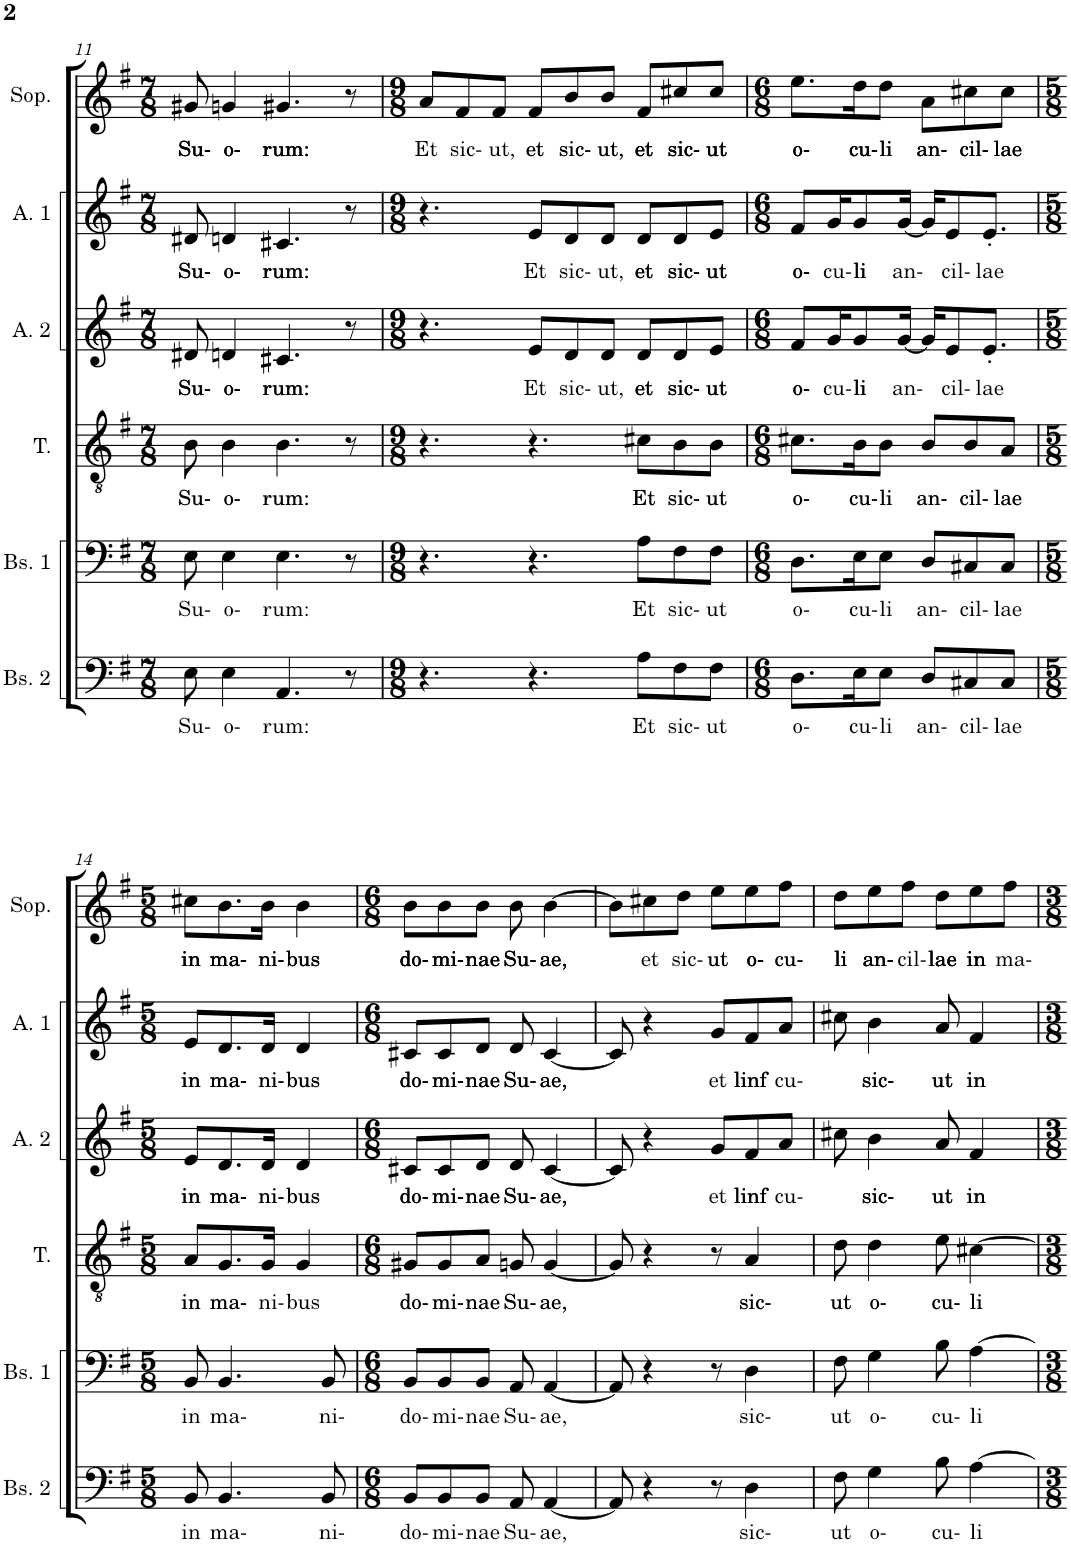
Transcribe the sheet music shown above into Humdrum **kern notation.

**kern	**text	**kern	**text	**kern	**text	**kern	**text	**kern	**text	**kern	**text
*part6	*part6	*part5	*part5	*part4	*part4	*part3	*part3	*part2	*part2	*part1	*part1
*staff6	*staff6	*staff5	*staff5	*staff4	*staff4	*staff3	*staff3	*staff2	*staff2	*staff1	*staff1
*I"Bas 2	*	*I"Bas 1	*	*I"Tenor	*	*I"Alt 2	*	*I"Alt 1	*	*I"Sopraan	*
*I'Bs. 2	*	*I'Bs. 1	*	*I'T.	*	*I'A. 2	*	*I'A. 1	*	*I'Sop.	*
!!LO:PB:g=z
*clefF4	*	*clefF4	*	*clefGv2	*	*clefG2	*	*clefG2	*	*clefG2	*
*k[f#]	*	*k[f#]	*	*k[f#]	*	*k[f#]	*	*k[f#]	*	*k[f#]	*
*M7/8	*	*M7/8	*	*M7/8	*	*M7/8	*	*M7/8	*	*M7/8	*
=11	=11	=11	=11	=11	=11	=11	=11	=11	=11	=11	=11
!	!LO:LY:b	!	!LO:LY:b	!	!LO:LY:b	!	!LO:LY:b	!	!LO:LY:b	!	!LO:LY:b
8E\	Su-	8E\	Su-	8B\	Su-	8d#X/	Su-	8d#X/	Su-	8g#X/	Su-
!	!LO:LY:b	!	!LO:LY:b	!	!LO:LY:b	!	!LO:LY:b	!	!LO:LY:b	!	!LO:LY:b
4E\	o-	4E\	o-	4B\	o-	4dn/	o-	4dn/	o-	4gn/	o-
!	!LO:LY:b	!	!LO:LY:b	!	!LO:LY:b	!	!LO:LY:b	!	!LO:LY:b	!	!LO:LY:b
4.AA/	rum:	4.E\	rum:	4.B\	rum:	4.c#X/	rum:	4.c#X/	rum:	4.g#X/	rum:
8r	.	8r	.	8r	.	8r	.	8r	.	8r	.
=12	=12	=12	=12	=12	=12	=12	=12	=12	=12	=12	=12
*M9/8	*	*M9/8	*	*M9/8	*	*M9/8	*	*M9/8	*	*M9/8	*
!	!	!	!	!	!	!	!	!	!	!	!LO:LY:b
4.r	.	4.r	.	4.r	.	4.r	.	4.r	.	8a/L	Et
!	!	!	!	!	!	!	!	!	!	!	!LO:LY:b
.	.	.	.	.	.	.	.	.	.	8f#/	sic-
!	!	!	!	!	!	!	!	!	!	!	!LO:LY:b
.	.	.	.	.	.	.	.	.	.	8f#/J	ut,
!	!	!	!	!	!	!	!LO:LY:b	!	!LO:LY:b	!	!LO:LY:b
4.r	.	4.r	.	4.r	.	8e/L	Et	8e/L	Et	8f#/L	et
!	!	!	!	!	!	!	!LO:LY:b	!	!LO:LY:b	!	!LO:LY:b
.	.	.	.	.	.	8d/	sic-	8d/	sic-	8b/	sic-
!	!	!	!	!	!	!	!LO:LY:b	!	!LO:LY:b	!	!LO:LY:b
.	.	.	.	.	.	8d/J	ut,	8d/J	ut,	8b/J	ut,
!	!LO:LY:b	!	!LO:LY:b	!	!LO:LY:b	!	!LO:LY:b	!	!LO:LY:b	!	!LO:LY:b
8A\L	Et	8A\L	Et	8c#X\L	Et	8d/L	et	8d/L	et	8f#/L	et
!	!LO:LY:b	!	!LO:LY:b	!	!LO:LY:b	!	!LO:LY:b	!	!LO:LY:b	!	!LO:LY:b
8F#\	sic-	8F#\	sic-	8B\	sic-	8d/	sic-	8d/	sic-	8cc#X/	sic-
!	!LO:LY:b	!	!LO:LY:b	!	!LO:LY:b	!	!LO:LY:b	!	!LO:LY:b	!	!LO:LY:b
8F#\J	ut	8F#\J	ut	8B\J	ut	8e/J	ut	8e/J	ut	8cc#/J	ut
=13	=13	=13	=13	=13	=13	=13	=13	=13	=13	=13	=13
*M6/8	*	*M6/8	*	*M6/8	*	*M6/8	*	*M6/8	*	*M6/8	*
!	!LO:LY:b	!	!LO:LY:b	!	!LO:LY:b	!	!LO:LY:b	!	!LO:LY:b	!	!LO:LY:b
8.D\L	o-	8.D\L	o-	8.c#X\L	o-	8f#/L	o-	8f#/L	o-	8.ee\L	o-
!	!	!	!	!	!	!	!LO:LY:b	!	!LO:LY:b	!	!
.	.	.	.	.	.	16g/K	cu-	16g/K	cu-	.	.
!	!LO:LY:b	!	!LO:LY:b	!	!LO:LY:b	!	!LO:LY:b	!	!LO:LY:b	!	!LO:LY:b
16E\K	cu-	16E\K	cu-	16B\K	cu-	8g/	li	8g/	li	16dd\K	cu-
!	!LO:LY:b	!	!LO:LY:b	!	!LO:LY:b	!	!	!	!	!	!LO:LY:b
8E\J	li	8E\J	li	8B\J	li	.	.	.	.	8dd\J	li
!	!	!	!	!	!	!	!LO:LY:b	!	!LO:LY:b	!	!
.	.	.	.	.	.	[16g/Jk	an-	[16g/Jk	an-	.	.
!	!LO:LY:b	!	!LO:LY:b	!	!LO:LY:b	!	!	!	!	!	!LO:LY:b
8D/L	an-	8D/L	an-	8B/L	an-	16g/KL]	.	16g/KL]	.	8a\L	an-
!	!	!	!	!	!	!	!LO:LY:b	!	!LO:LY:b	!	!
.	.	.	.	.	.	8e/	cil-	8e/	cil-	.	.
!	!LO:LY:b	!	!LO:LY:b	!	!LO:LY:b	!	!	!	!	!	!LO:LY:b
8C#X/	cil-	8C#X/	cil-	8B/	cil-	.	.	.	.	8cc#X\	cil-
!	!	!	!	!	!	!	!LO:LY:b	!	!LO:LY:b	!	!
.	.	.	.	.	.	8.e'/J	lae	8.e'/J	lae	.	.
!	!LO:LY:b	!	!LO:LY:b	!	!LO:LY:b	!	!	!	!	!	!LO:LY:b
8C#/J	lae	8C#/J	lae	8A/J	lae	.	.	.	.	8cc#\J	lae
!!LO:LB:g=z
=14	=14	=14	=14	=14	=14	=14	=14	=14	=14	=14	=14
*M5/8	*	*M5/8	*	*M5/8	*	*M5/8	*	*M5/8	*	*M5/8	*
!	!LO:LY:b	!	!LO:LY:b	!	!LO:LY:b	!	!LO:LY:b	!	!LO:LY:b	!	!LO:LY:b
8BB/	in	8BB/	in	8A/L	in	8e/L	in	8e/L	in	8cc#X\L	in
!	!LO:LY:b	!	!LO:LY:b	!	!LO:LY:b	!	!LO:LY:b	!	!LO:LY:b	!	!LO:LY:b
4.BB/	ma-	4.BB/	ma-	8.G/	ma-	8.d/	ma-	8.d/	ma-	8.b\	ma-
!	!	!	!	!	!LO:LY:b	!	!LO:LY:b	!	!LO:LY:b	!	!LO:LY:b
.	.	.	.	16G/Jk	ni-	16d/Jk	ni-	16d/Jk	ni-	16b\Jk	ni-
!	!	!	!	!	!LO:LY:b	!	!LO:LY:b	!	!LO:LY:b	!	!LO:LY:b
.	.	.	.	4G/	bus	4d/	bus	4d/	bus	4b\	bus
!	!LO:LY:b	!	!LO:LY:b	!	!	!	!	!	!	!	!
8BB/	ni-	8BB/	ni-	.	.	.	.	.	.	.	.
=15	=15	=15	=15	=15	=15	=15	=15	=15	=15	=15	=15
*M6/8	*	*M6/8	*	*M6/8	*	*M6/8	*	*M6/8	*	*M6/8	*
!	!LO:LY:b	!	!LO:LY:b	!	!LO:LY:b	!	!LO:LY:b	!	!LO:LY:b	!	!LO:LY:b
8BB/L	do-	8BB/L	do-	8G#X/L	do-	8c#X/L	do-	8c#X/L	do-	8b\L	do-
!	!LO:LY:b	!	!LO:LY:b	!	!LO:LY:b	!	!LO:LY:b	!	!LO:LY:b	!	!LO:LY:b
8BB/	mi-	8BB/	mi-	8G#/	mi-	8c#/	mi-	8c#/	mi-	8b\	mi-
!	!LO:LY:b	!	!LO:LY:b	!	!LO:LY:b	!	!LO:LY:b	!	!LO:LY:b	!	!LO:LY:b
8BB/J	nae	8BB/J	nae	8A/J	nae	8d/J	nae	8d/J	nae	8b\J	nae
!	!LO:LY:b	!	!LO:LY:b	!	!LO:LY:b	!	!LO:LY:b	!	!LO:LY:b	!	!LO:LY:b
8AA/	Su-	8AA/	Su-	8Gn/	Su-	8d/	Su-	8d/	Su-	8b\	Su-
!	!LO:LY:b	!	!LO:LY:b	!	!LO:LY:b	!	!LO:LY:b	!	!LO:LY:b	!	!LO:LY:b
[4AA/	ae,	[4AA/	ae,	[4G/	ae,	[4c#/	ae,	[4c#/	ae,	[4b\	ae,
=16	=16	=16	=16	=16	=16	=16	=16	=16	=16	=16	=16
8AA/]	.	8AA/]	.	8G/]	.	8c#/]	.	8c#/]	.	8b\L]	.
!	!	!	!	!	!	!	!	!	!	!	!LO:LY:b
4r	.	4r	.	4r	.	4r	.	4r	.	8cc#X\	et
!	!	!	!	!	!	!	!	!	!	!	!LO:LY:b
.	.	.	.	.	.	.	.	.	.	8dd\J	sic-
!	!	!	!	!	!	!	!LO:LY:b	!	!LO:LY:b	!	!LO:LY:b
8r	.	8r	.	8r	.	8g/L	et	8g/L	et	8ee\L	ut
!	!LO:LY:b	!	!LO:LY:b	!	!LO:LY:b	!	!LO:LY:b	!	!LO:LY:b	!	!LO:LY:b
4D\	sic-	4D\	sic-	4A/	sic-	8f#/	linf	8f#/	linf	8ee\	o-
!	!	!	!	!	!	!	!LO:LY:b	!	!LO:LY:b	!	!LO:LY:b
.	.	.	.	.	.	8a/J	cu-	8a/J	cu-	8ff#\J	cu-
=17	=17	=17	=17	=17	=17	=17	=17	=17	=17	=17	=17
!	!LO:LY:b	!	!LO:LY:b	!	!LO:LY:b	!	!	!	!	!	!LO:LY:b
8F#\	ut	8F#\	ut	8d\	ut	8cc#X\	.	8cc#X\	.	8dd\L	li
!	!LO:LY:b	!	!LO:LY:b	!	!LO:LY:b	!	!LO:LY:b	!	!LO:LY:b	!	!LO:LY:b
4G\	o-	4G\	o-	4d\	o-	4b\	sic-	4b\	sic-	8ee\	an-
!	!	!	!	!	!	!	!	!	!	!	!LO:LY:b
.	.	.	.	.	.	.	.	.	.	8ff#\J	cil-
!	!LO:LY:b	!	!LO:LY:b	!	!LO:LY:b	!	!LO:LY:b	!	!LO:LY:b	!	!LO:LY:b
8B\	cu-	8B\	cu-	8e\	cu-	8a/	ut	8a/	ut	8dd\L	lae
!	!LO:LY:b	!	!LO:LY:b	!	!LO:LY:b	!	!LO:LY:b	!	!LO:LY:b	!	!LO:LY:b
[4A\	li	[4A\	li	[4c#X\	li	4f#/	in	4f#/	in	8ee\	in
!	!	!	!	!	!	!	!	!	!	!	!LO:LY:b
.	.	.	.	.	.	.	.	.	.	8ff#\J	ma-
=	=	=	=	=	=	=	=	=	=	=	=
*-	*-	*-	*-	*-	*-	*-	*-	*-	*-	*-	*-
